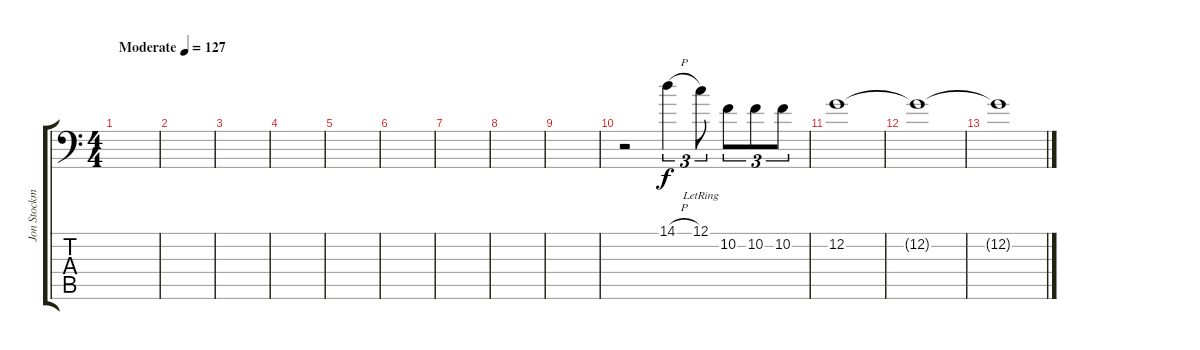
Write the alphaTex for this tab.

\track ("Jon Stockman - Bass" "Jon Stockm") {instrument electricbassfinger}
\staff {score tabs}
\tuning (C3 G2 D2 A1 E1 B0) {hide}
\ts (4 4)
\tempo (127 "Moderate")
\clef f4
\ks c
|
|
|
|
|
|
|
|
|
r.2 14.1{h}.4{tu (3 2)} 12.1{lr}.8{tu (3 2)} 10.2.8{tu (3 2)} 10.2.8{tu (3 2)} 10.2.8{tu (3 2)} |
12.2.1 |
12.2{t}.1 |
12.2{t}.1
